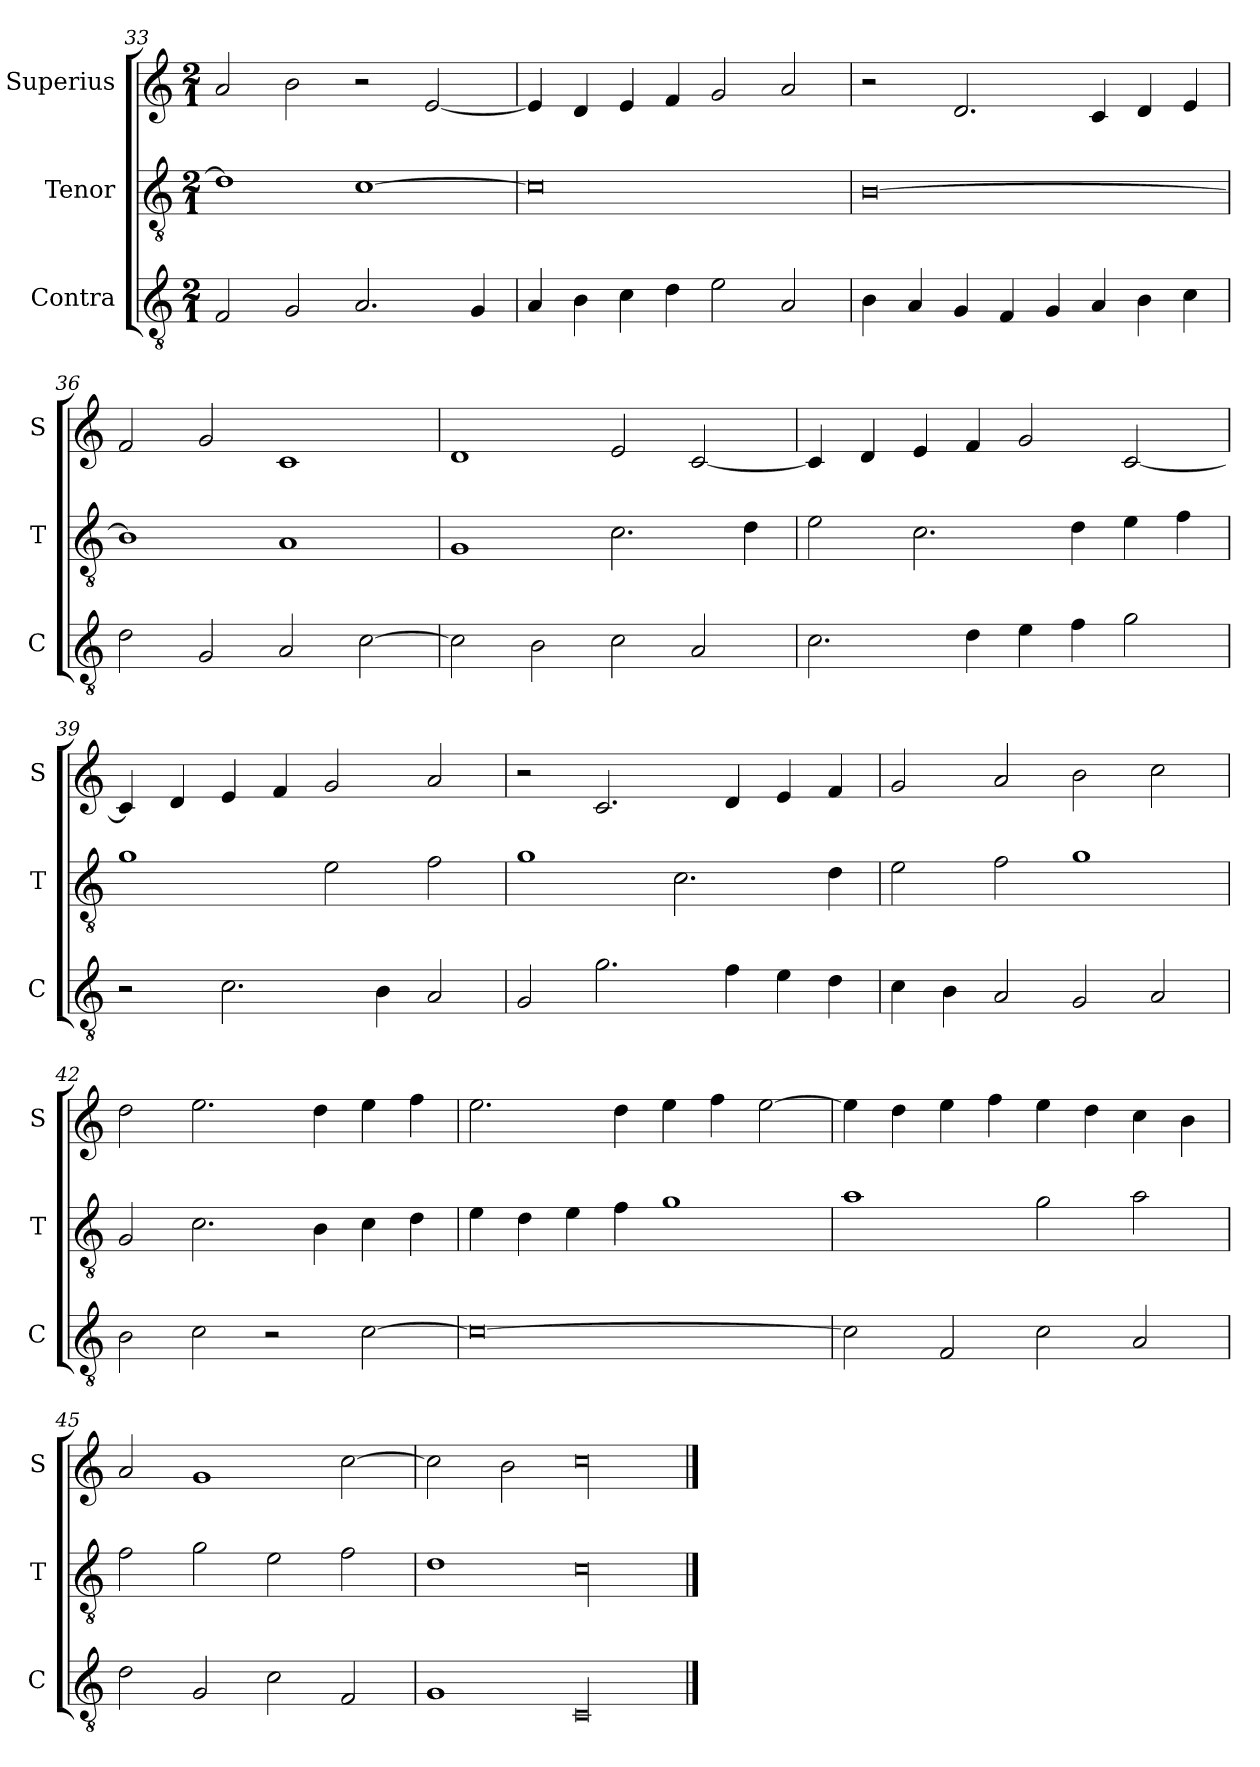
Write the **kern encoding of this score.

**kern	**kern	**kern
*part3	*part2	*part1
*staff3	*staff2	*staff1
*I"Contra	*I"Tenor	*I"Superius
*I'C	*I'T	*I'S
*clefGv2	*clefGv2	*clefG2
*k[]	*k[]	*k[]
*C:	*C:	*C:
*M2/1	*M2/1	*M2/1
=33	=33	=33
2F	1d]	2a
2G	.	2b
2.A	[1c	2r
.	.	[2e
4G	.	.
=34	=34	=34
4A	0c]	4e]
4B	.	4d
4c	.	4e
4d	.	4f
2e	.	2g
2A	.	2a
=35	=35	=35
4B	[0B	2r
4A	.	.
4G	.	2.d
4F	.	.
4G	.	.
4A	.	4c
4B	.	4d
4c	.	4e
=36	=36	=36
2d	1B]	2f
2G	.	2g
2A	1A	1c
[2c	.	.
=37	=37	=37
2c]	1G	1d
2B	.	.
2c	2.c	2e
2A	.	[2c
.	4d	.
=38	=38	=38
2.c	2e	4c]
.	.	4d
.	2.c	4e
4d	.	4f
4e	.	2g
4f	4d	.
2g	4e	[2c
.	4f	.
=39	=39	=39
2r	1g	4c]
.	.	4d
2.c	.	4e
.	.	4f
.	2e	2g
4B	.	.
2A	2f	2a
=40	=40	=40
2G	1g	2r
2.g	.	2.c
.	2.c	.
4f	.	4d
4e	.	4e
4d	4d	4f
=41	=41	=41
4c	2e	2g
4B	.	.
2A	2f	2a
2G	1g	2b
2A	.	2cc
=42	=42	=42
2B	2G	2dd
2c	2.c	2.ee
2r	.	.
.	4B	4dd
[2c	4c	4ee
.	4d	4ff
=43	=43	=43
0c_	4e	2.ee
.	4d	.
.	4e	.
.	4f	4dd
.	1g	4ee
.	.	4ff
.	.	[2ee
=44	=44	=44
2c]	1a	4ee]
.	.	4dd
2F	.	4ee
.	.	4ff
2c	2g	4ee
.	.	4dd
2A	2a	4cc
.	.	4b
=45	=45	=45
2d	2f	2a
2G	2g	1g
2c	2e	.
2F	2f	[2cc
=46	=46	=46
1G	1d	2cc]
.	.	2b
!LO:N:vis=00	!LO:N:vis=00	!LO:N:vis=00
1C	1c	1cc
==	==	==
*-	*-	*-
